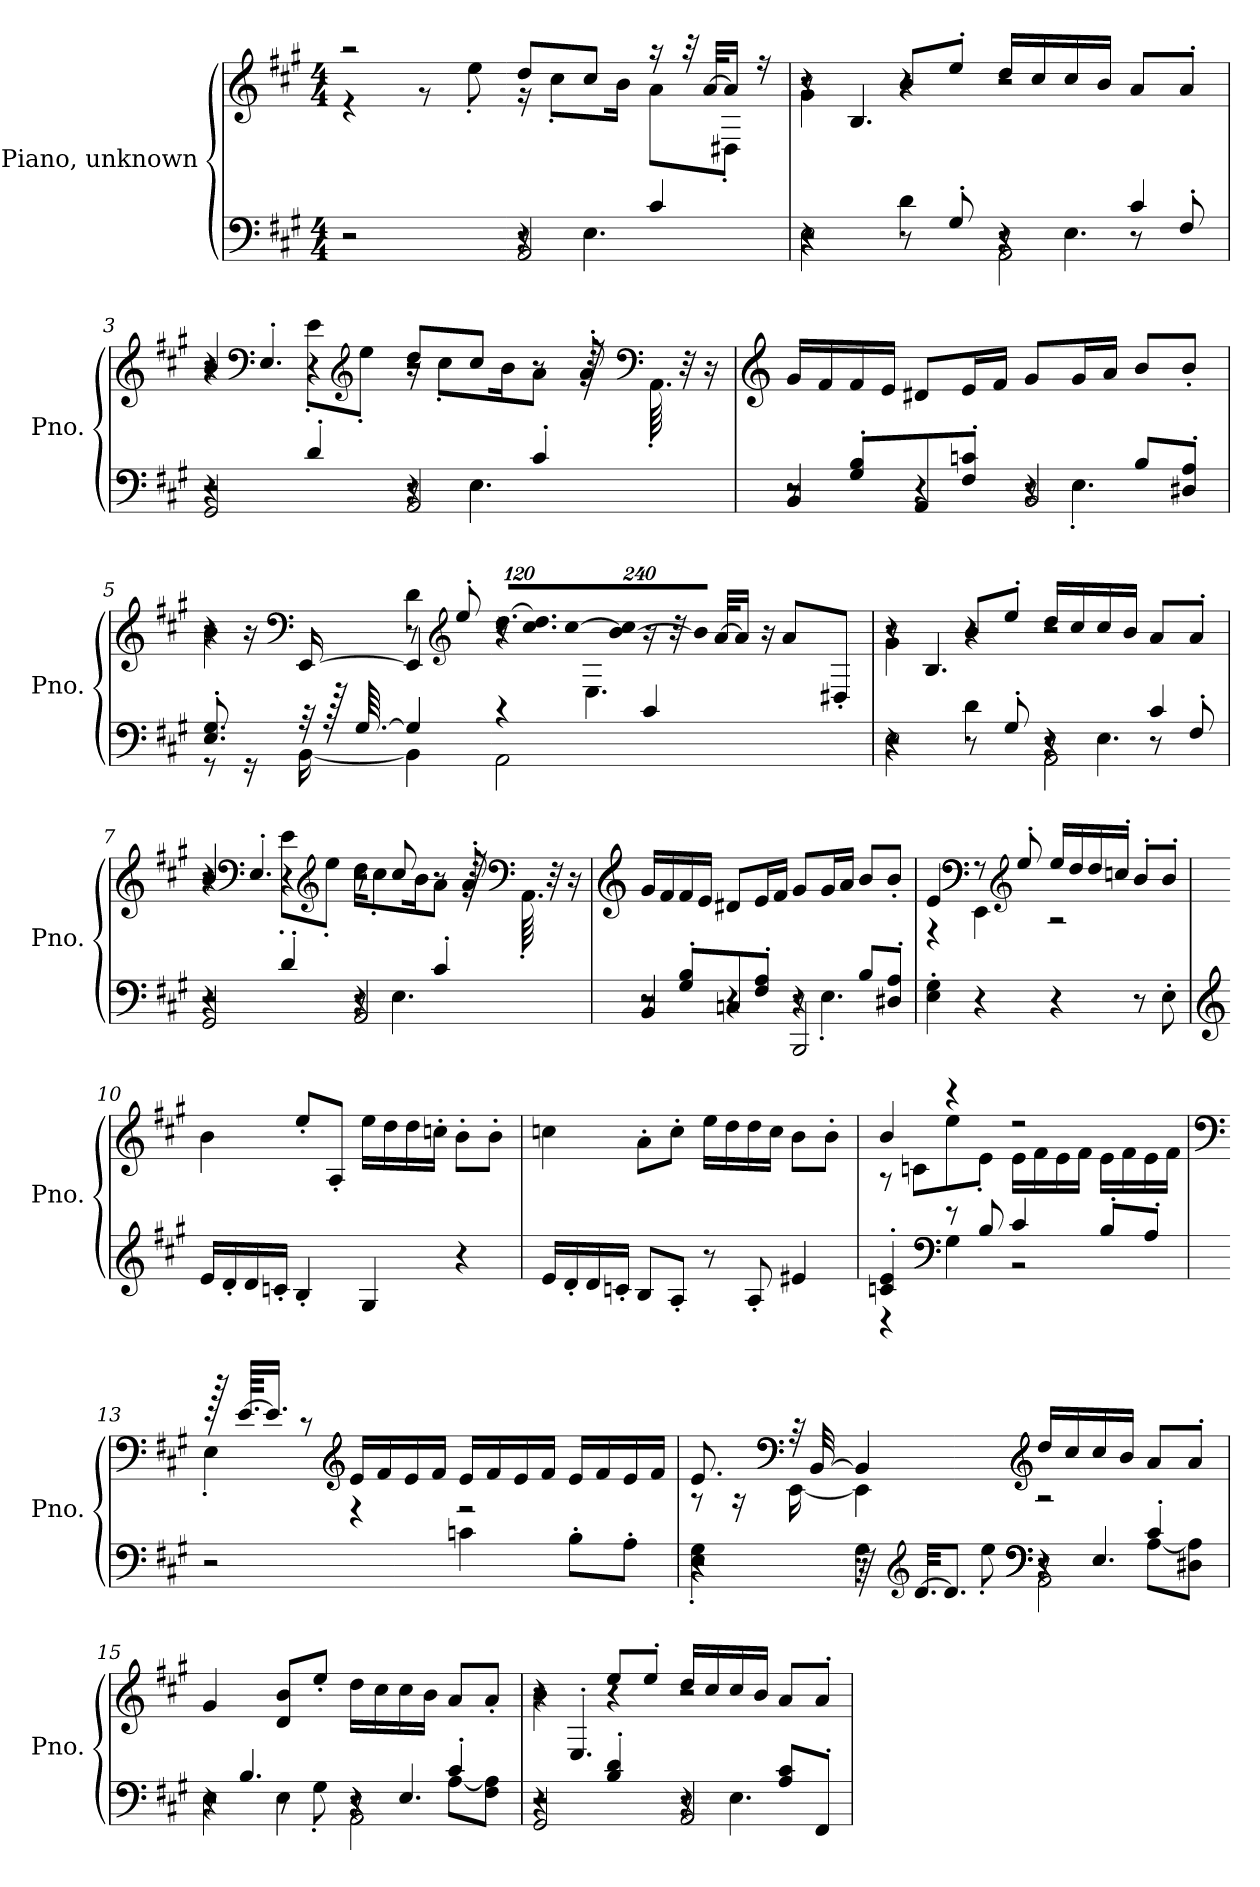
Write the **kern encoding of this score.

**kern	**kern
*part1	*part1
*staff2	*staff1
*I"Piano, unknown	*
*I'Pno.	*
*clefF4	*clefG2
*k[f#c#g#]	*k[f#c#g#]
*M4/4	*M4/4
*MM120	*MM120
=1	=1
*^	*^
*	*^	*	*
2r	2r	2r	2r	4r
.	.	.	.	8r
.	.	.	.	8ee'\
4r	8r	2AA/	8dd/L	16r
.	.	.	.	8cc#'\L
.	4.E\	.	8cc#/J	.
.	.	.	.	16b\Jk
4c#/	.	.	16r	8a\L
.	.	.	32r	.
.	.	.	[32a/KLL	.
.	.	.	16a/JJ]	8D#X'\J
.	.	.	16r	.
=2	=2	=2	=2	=2
*	*	*^	*	*^
2r	4r	4r	2E\	4r	4g#\	8r
.	.	.	.	.	.	4.B/
.	4d\	8r	.	8b/L	4r	.
.	.	8G#'/	.	8ee'/J	.	.
4r	8r	4r	2AA\	16dd/LL	2r	2r
.	.	.	.	16cc#/	.	.
.	4.E\	.	.	16cc#/	.	.
.	.	.	.	16b/JJ	.	.
4c#/	.	8r	.	8a/L	.	.
.	.	8F#'/	.	8a'/J	.	.
*	*	*v	*v	*	*	*
!!LO:LB:g=z	!!	!!
=3	=3	=3	=3	=3	=3
4r	2r	2GG#/	4b/	4r	8r
*	*	*	*clefF4	*	*
.	.	.	.	.	4.E'/
4d'/	.	.	4r	8e'\L	.
*	*	*	*clefG2	*	*
.	.	.	.	8ee'\J	.
4r	8r	2AA/	8dd/L	16r	2r
.	.	.	.	8cc#'\L	.
.	4.E\	.	8cc#/J	.	.
.	.	.	.	16b\K	.
4c#'/	.	.	8r	8a\J	.
.	.	.	8a'/	128r	.
*	*	*	*clefF4	*	*
.	.	.	.	64.AA'\	.
.	.	.	.	32r	.
.	.	.	.	16r	.
*	*	*	*v	*v	*v
=4	=4	=4	=4
*	*	*	*clefG2
8r	2r	4BB/	16g#/LL
.	.	.	16f#/
8G#/' 8B/'L	.	.	16f#/
.	.	.	16e/JJ
8AA/	.	4r	8d#X/L
8F#/' 8cn/'J	.	.	16e/L
.	.	.	16f#/JJ
4r	8r	2BB/	8g#/L
.	4.E'\	.	16g#/L
.	.	.	16a/JJ
8B/L	.	.	8b/L
8D#X/' 8A/'J	.	.	8b'/J
*	*v	*v	*
!!LO:LB:g=z
=5	=5	=5
*	*	*^
*	*	*	*^
8.E/' 8.G#/'	8r	4r	4b\	8r
.	16r	.	.	16r
*	*	*clefF4	*	*
32r	[16BB\	.	.	[16EE/
128r	.	.	.	.
[64.G#/	.	.	.	.
4G#/]	4BB\]	8r	4d\	4EE/]
*	*	*clefG2	*	*
.	.	8ee'/	.	.
*	*	*Xbrackettup	*	*
!	!	!LO:N:vis=32.	!	!
4r	2AA\	[1920%103dd/LLL	8r	4r
!	!	!LO:N:vis=32.	!	!
.	.	1920%103cc#/ 1920%103dd/]J	.	.
!	!	!LO:N:vis=16	!	!
.	.	[1920%137cc#/	.	.
.	.	.	4.E\	.
!	!	!LO:N:vis=32	!	!
.	.	[640%23b/ 640%23cc#/]L	.	.
!	!	!LO:N:vis=32	!	!
.	.	640%23b/JJJ]	.	.
4c#/	.	.	.	16r
.	.	8a/L	.	.
.	.	.	.	32r
.	.	.	.	[32a/KLL
.	.	.	.	16a/JJ]
.	.	8D#X'/J	.	.
.	.	.	.	16r
1920ryy	1920ryy	.	1920ryy	1920ryy
=6	=6	=6	=6	=6
*^	*^	*	*	*
2r	4r	4r	2E\	4r	4g#\	8r
.	.	.	.	.	.	4.B/
.	4d\	8r	.	8b/L	4r	.
.	.	8G#'/	.	8ee'/J	.	.
4r	8r	4r	2AA\	16dd/LL	2r	2r
.	.	.	.	16cc#/	.	.
.	4.E\	.	.	16cc#/	.	.
.	.	.	.	16b/JJ	.	.
4c#/	.	8r	.	8a/L	.	.
.	.	8F#'/	.	8a'/J	.	.
*	*	*v	*v	*	*	*
!!LO:LB:g=z	!!	!!
=7	=7	=7	=7	=7	=7
4r	2r	2GG#/	4b/	4r	8r
*	*	*	*clefF4	*	*
.	.	.	.	.	4.E'/
4d'/	.	.	4r	8e'\L	.
*	*	*	*clefG2	*	*
.	.	.	.	8ee'\J	.
4r	8r	2AA/	8r	16dd\KL	2r
.	.	.	.	8cc#'\	.
.	4.E\	.	8cc#/	.	.
.	.	.	.	16b\K	.
4c#'/	.	.	8r	8a\J	.
.	.	.	8a'/	128r	.
*	*	*	*clefF4	*	*
.	.	.	.	64.AA'\	.
.	.	.	.	32r	.
.	.	.	.	16r	.
*	*	*	*v	*v	*v
=8	=8	=8	=8
*	*	*	*clefG2
8r	2r	4BB/	16g#/LL
.	.	.	16f#/
8G#/' 8B/'L	.	.	16f#/
.	.	.	16e/JJ
8Cn/	.	4r	8d#X/L
8F#/' 8A/'J	.	.	16e/L
.	.	.	16f#/JJ
4r	8r	2BBB/	8g#/L
.	4.E'\	.	16g#/L
.	.	.	16a/JJ
8B/L	.	.	8b/L
8D#X/' 8A/'J	.	.	8b'/J
*v	*v	*v	*
!!LO:LB:g=z
=9	=9
*	*^
4E\' 4G#\'	4e/	4r
*	*clefF4	*
4r	8r	4EE\
*	*clefG2	*
.	8ee'/	.
4r	16ee/LL	2r
.	16dd/	.
.	16dd/	.
.	16ccn'/JJ	.
8r	8b'/L	.
8E'\	8b'/J	.
*	*v	*v
=10	=10
*clefG2	*
16e/LL	4b\
16d'/	.
16d/	.
16cn'/JJ	.
4B'/	8ee'/L
.	8A'/J
4G#/	16ee\LL
.	16dd\
.	16dd\
.	16ccn'\JJ
4r	8b'\L
.	8b'\J
=11	=11
16e/LL	4ccn\
16d'/	.
16d/	.
16cn'/JJ	.
8B/L	8a'\L
8A'/J	8cc'\J
8r	16ee\LL
.	16dd\
8A'/	16dd\
.	16cc\JJ
4e#X/	8b\L
.	8b'\J
!!LO:LB:g=z
=12	=12
*^	*^
4cn/' 4e/'	4r	4b/	8r
.	.	.	8cn\L
*clefF4	*	*	*
8r	4G#\	4r	8ee\
8B/	.	.	8e'\J
4c/	2r	2r	16e\LL
.	.	.	16f#\
.	.	.	16e\
.	.	.	16f#\JJ
8B'/L	.	.	16e\LL
.	.	.	16f#\
8A'/J	.	.	16e\
.	.	.	16f#\JJ
*v	*v	*	*
=13	=13	=13
*	*clefF4	*
2r	128r	4E'\
.	[64.e/KKLL	.
.	16.e/JJ]	.
.	8r	.
*	*clefG2	*
.	16e/LL	4r
.	16f#/	.
.	16e/	.
.	16f#/JJ	.
4cn\	16e/LL	2r
.	16f#/	.
.	16e/	.
.	16f#/JJ	.
8B'\L	16e/LL	.
.	16f#/	.
8A'\J	16e/	.
.	16f#/JJ	.
!!LO:PB:g=z	!!
=14	=14	=14
*^	*	*
*	*^	*	*
*	*	*^	*	*
2r	4E\' 4G#\'	4r	4r	8.e/	8r
.	.	.	.	.	16r
*	*	*	*	*clefF4	*
.	.	.	.	32r	[16EE\
.	.	.	.	[32BB/	.
.	8r	64r	4G#\	4BB/]	4EE\]
*clefG2	*	*	*	*	*
.	.	[32.d/KKL	.	.	.
.	.	8.d/J]	.	.	.
.	8ee'\	.	.	.	.
*clefF4	*	*	*	*clefG2	*
4r	4r	8r	2AA\	16dd/LL	2r
.	.	.	.	16cc#/	.
.	.	4.E/	.	16cc#/	.
.	.	.	.	16b/JJ	.
4c#'/	[8A\L	.	.	8a/L	.
.	8D#X\ 8A\]J	.	.	8a'/J	.
*	*	*	*	*v	*v
=15	=15	=15	=15	=15
2r	4r	8r	4E\	4g#/
.	.	4.B/	.	.
.	8r	.	4E\	8d/ 8b/L
.	8G#'\	.	.	8ee'/J
4r	4r	8r	2AA\	16dd\LL
.	.	.	.	16cc#\
.	.	4.E/	.	16cc#\
.	.	.	.	16b\JJ
4c#'/	[8A\L	.	.	8a/L
.	8F#\ 8A\]J	.	.	8a'/J
*	*	*v	*v	*
!!LO:LB:g=z
=16	=16	=16	=16
*	*	*	*^
*	*	*	*	*^
4r	2r	2GG#/	4r	4b\	8r
.	.	.	.	.	4.E'/
4B/' 4d/'	.	.	8ee/L	4r	.
.	.	.	8ee'/J	.	.
4r	8r	2AA/	16dd/LL	2r	2r
.	.	.	16cc#/	.	.
.	4.E\	.	16cc#/	.	.
.	.	.	16b/JJ	.	.
8A/ 8c#/L	.	.	8a/L	.	.
8FF#'/J	.	.	8a'/J	.	.
*v	*v	*v	*	*	*
*	*v	*v	*v
=	=
*-	*-
